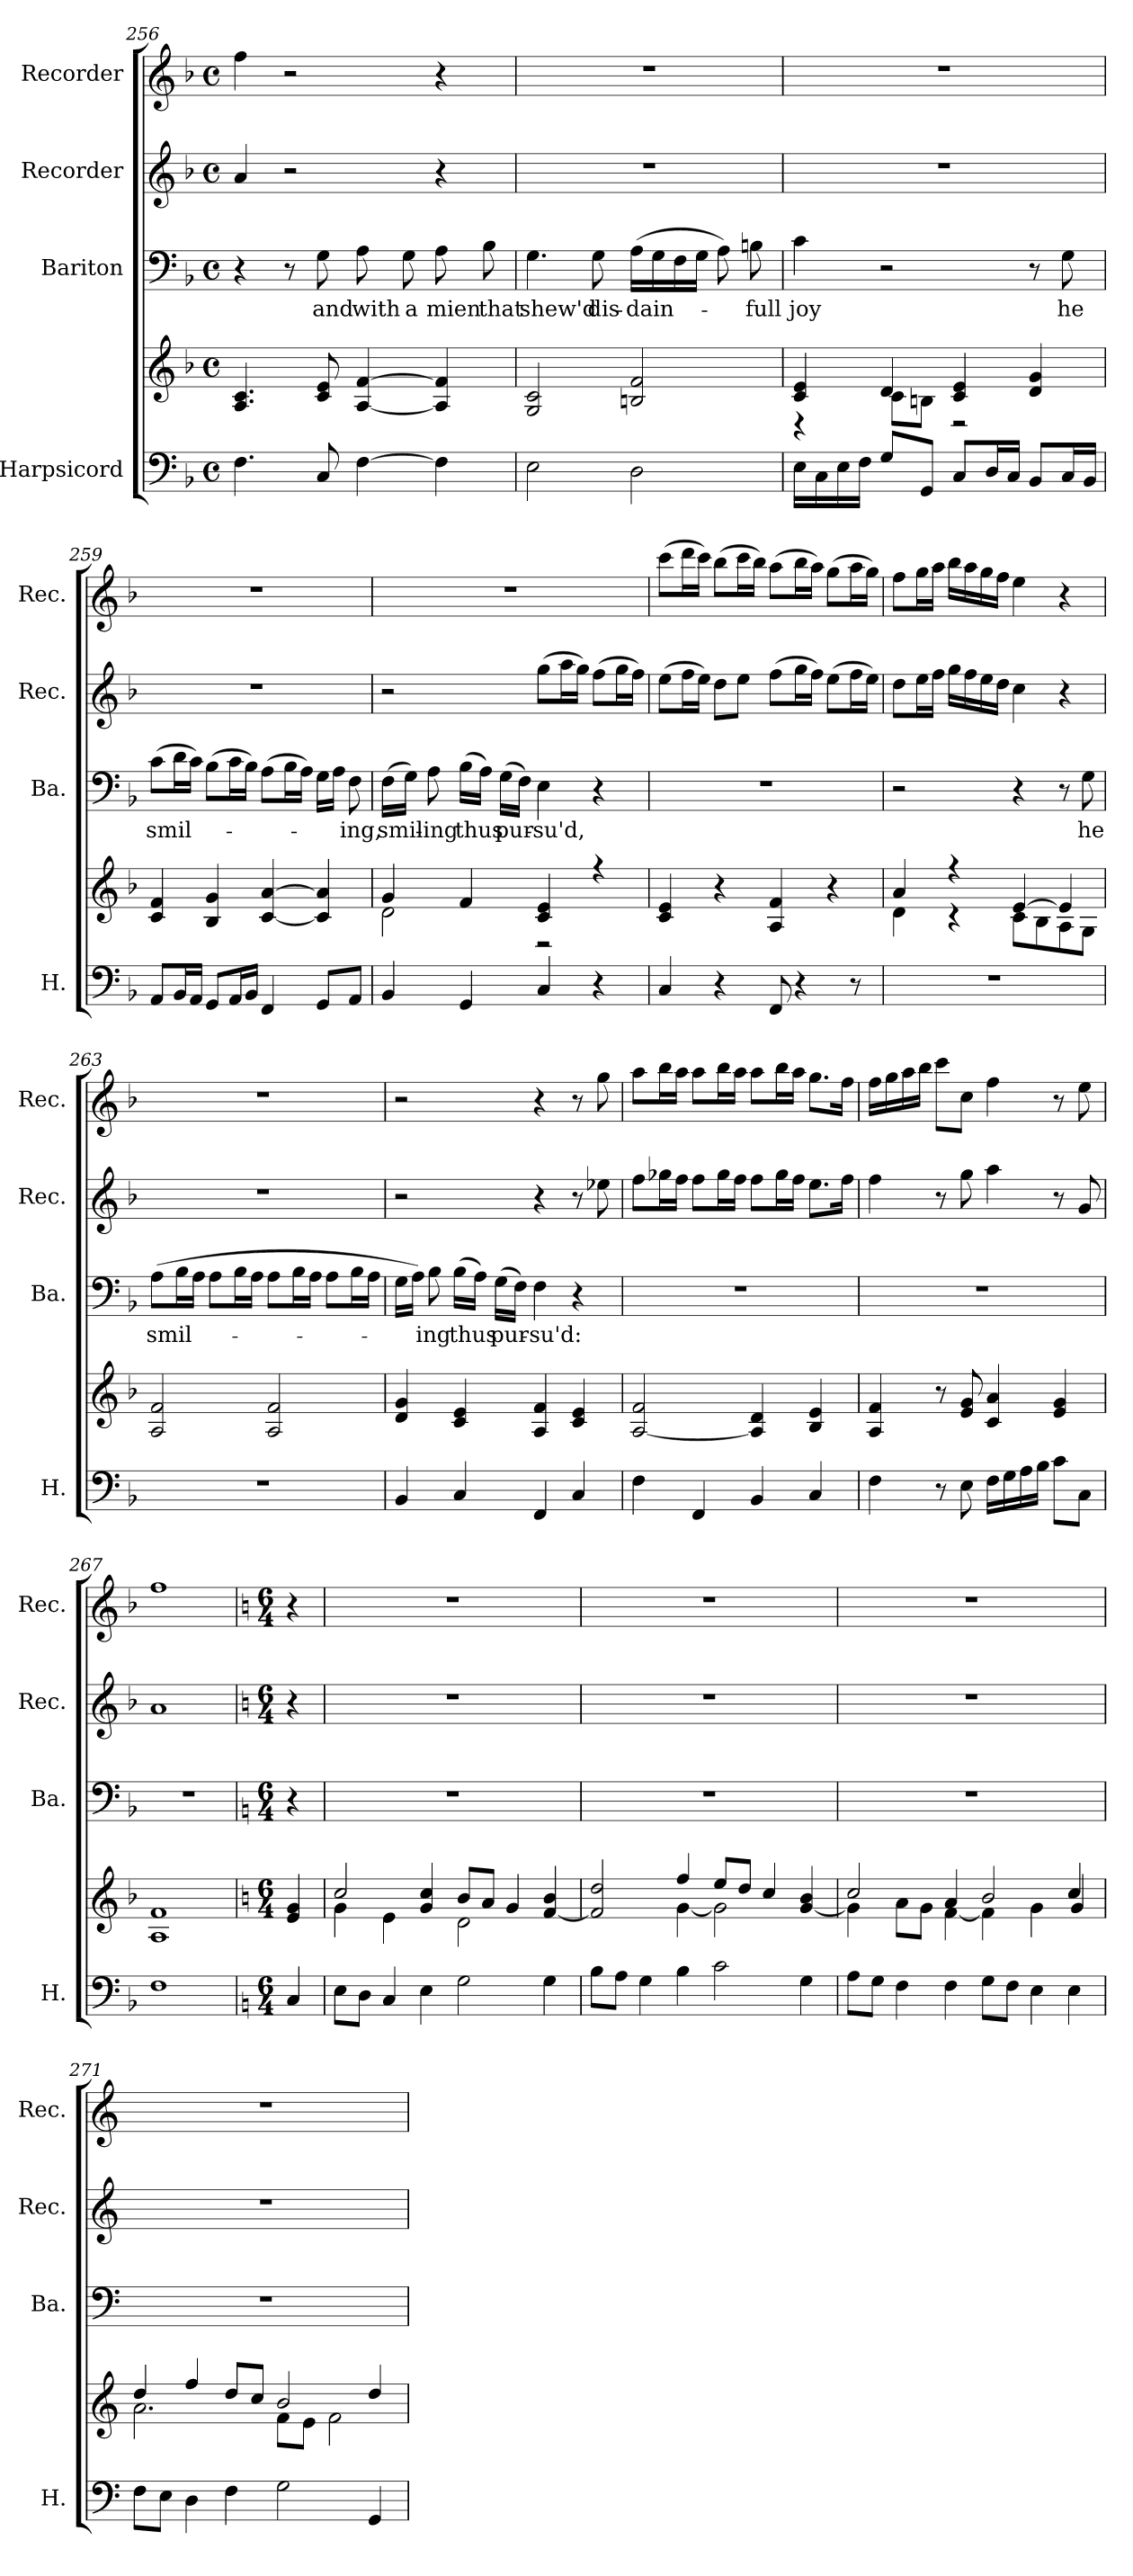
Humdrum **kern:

**kern	**kern	**kern	**text	**kern	**kern
*part4	*part4	*part3	*part3	*part2	*part1
*staff5	*staff4	*staff3	*staff3	*staff2	*staff1
*I"Harpsicord	*	*I"Bariton	*	*I"Recorder	*I"Recorder
*I'H.	*	*I'Ba.	*	*I'Rec.	*I'Rec.
*clefF4	*clefG2	*clefF4	*	*clefG2	*clefG2
*k[b-]	*k[b-]	*k[b-]	*	*k[b-]	*k[b-]
*M4/4	*M4/4	*M4/4	*	*M4/4	*M4/4
*met(c)	*met(c)	*met(c)	*	*met(c)	*met(c)
=256	=256	=256	=256	=256	=256
4.F\	4.A/ 4.c/	4r	.	4a/	4ff\
.	.	8r	.	2r	2r
!	!	!	!LO:LY:b	!	!
8C/	8c/ 8e/	8G\	and	.	.
!	!	!	!LO:LY:b	!	!
[4F\	[4A/ [4f/	8A\	with	.	.
!	!	!	!LO:LY:b	!	!
.	.	8G\	a	.	.
!	!	!	!LO:LY:b	!	!
4F\]	4A/] 4f/]	8A\	mien	4r	4r
!	!	!	!LO:LY:b	!	!
.	.	8B-\	that	.	.
=257	=257	=257	=257	=257	=257
!	!	!	!LO:LY:b	!	!
2E\	2G/ 2c/	4.G\	shew'd	1r	1r
!	!	!	!LO:LY:b	!	!
.	.	8G\	dis-	.	.
!	!	!	!LO:LY:b	!	!
2D\	2Bn/ 2f/	(>16A\LL	-dain-	.	.
.	.	16G\	.	.	.
.	.	16F\	.	.	.
.	.	16G\JJ	.	.	.
.	.	8A\)	.	.	.
!	!	!	!LO:LY:b	!	!
.	.	8Bn\	-full	.	.
!!LO:PB:g=z
=258	=258	=258	=258	=258	=258
*	*^	*	*	*	*
!	!	!	!	!LO:LY:b	!	!
16E\LL	4c/ 4e/	4r	4c\	joy	1r	1r
16C\	.	.	.	.	.	.
16E\	.	.	.	.	.	.
16F\JJ	.	.	.	.	.	.
8G/L	4d/	8c\L	2r	.	.	.
8GG/J	.	8Bn\J	.	.	.	.
8C/L	4c/ 4e/	2r	.	.	.	.
16D/L	.	.	.	.	.	.
16C/JJ	.	.	.	.	.	.
8BB-/L	4d/ 4g/	.	8r	.	.	.
!	!	!	!	!LO:LY:b	!	!
16C/L	.	.	8G\	he	.	.
16BB-/JJ	.	.	.	.	.	.
*	*v	*v	*	*	*	*
=259	=259	=259	=259	=259	=259
!	!	!	!LO:LY:b	!	!
8AA/L	4c/ 4f/	(>8c\L	smil-	1r	1r
16BB-/L	.	16d\L	.	.	.
16AA/JJ	.	16c\JJ)	.	.	.
8GG/L	4B-/ 4g/	(>8B-\L	.	.	.
16AA/L	.	16c\L	.	.	.
16BB-/JJ	.	16B-\JJ)	.	.	.
4FF/	[4c/ [4a/	(>8A\L	.	.	.
.	.	16B-\L	.	.	.
.	.	16A\JJ)	.	.	.
8GG/L	4c/] 4a/]	16G\LL	.	.	.
.	.	16A\JJ	.	.	.
!	!	!	!LO:LY:b	!	!
8AA/J	.	8F\	-ing,	.	.
!!LO:LB:g=z
=260	=260	=260	=260	=260	=260
*	*^	*	*	*	*
!	!	!	!	!LO:LY:b	!	!
4BB-/	4g/	2d\	(>16F\LL	smil-	2r	1r
.	.	.	16G\JJ)	.	.	.
!	!	!	!	!LO:LY:b	!	!
.	.	.	8A\	-ing	.	.
!	!	!	!	!LO:LY:b	!	!
4GG/	4f/	.	(>16B-\LL	thus	.	.
.	.	.	16A\JJ)	.	.	.
!	!	!	!	!LO:LY:b	!	!
.	.	.	(>16G\LL	pur-	.	.
.	.	.	16F\JJ)	.	.	.
!	!	!	!	!LO:LY:b	!	!
4C/	4c/ 4e/	2r	4E\	-su'd,	(>8gg\L	.
.	.	.	.	.	16aa\L	.
.	.	.	.	.	16gg\JJ)	.
4r	4r	.	4r	.	(>8ff\L	.
.	.	.	.	.	16gg\L	.
.	.	.	.	.	16ff\JJ)	.
*	*v	*v	*	*	*	*
=261	=261	=261	=261	=261	=261
4C/	4c/ 4e/	1r	.	(>8ee\L	(>8ccc\L
.	.	.	.	16ff\L	16ddd\L
.	.	.	.	16ee\JJ)	16ccc\JJ)
4r	4r	.	.	8dd\L	(>8bb-\L
.	.	.	.	8ee\J	16ccc\L
.	.	.	.	.	16bb-\JJ)
8FF/	4A/ 4f/	.	.	(>8ff\L	(>8aa\L
4r	.	.	.	16gg\L	16bb-\L
.	.	.	.	16ff\JJ)	16aa\JJ)
.	4r	.	.	(>8ee\L	(>8gg\L
8r	.	.	.	16ff\L	16aa\L
.	.	.	.	16ee\JJ)	16gg\JJ)
!!LO:PB:g=z
=262	=262	=262	=262	=262	=262
*	*^	*	*	*	*
1r	4a/	4d\	2r	.	8dd\L	8ff\L
.	.	.	.	.	16ee\L	16gg\L
.	.	.	.	.	16ff\JJ	16aa\JJ
.	4r	4r	.	.	16gg\LL	16bb-\LL
.	.	.	.	.	16ff\	16aa\
.	.	.	.	.	16ee\	16gg\
.	.	.	.	.	16dd\JJ	16ff\JJ
.	[4e/	8c\L	4r	.	4cc\	4ee\
.	.	8B-\	.	.	.	.
.	4e/]	8A\	8r	.	4r	4r
!	!	!	!	!LO:LY:b	!	!
.	.	8G\J	8G\	he	.	.
=263	=263	=263	=263	=263	=263	=263
!	!	!	!	!LO:LY:b	!	!
*	*v	*v	*	*	*	*
1r	2A/ 2f/	(>8A\L	smil-	1r	1r
.	.	16B-\L	.	.	.
.	.	16A\JJ	.	.	.
.	.	8A\L	.	.	.
.	.	16B-\L	.	.	.
.	.	16A\JJ	.	.	.
.	2A/ 2f/	8A\L	.	.	.
.	.	16B-\L	.	.	.
.	.	16A\JJ	.	.	.
.	.	8A\L	.	.	.
.	.	16B-\L	.	.	.
.	.	16A\JJ	.	.	.
=264	=264	=264	=264	=264	=264
4BB-/	4d/ 4g/	16G\LL	.	2r	2r
.	.	16A\JJ)	.	.	.
!	!	!	!LO:LY:b	!	!
.	.	8B-\	-ing	.	.
!	!	!	!LO:LY:b	!	!
4C/	4c/ 4e/	(>16B-\LL	thus	.	.
.	.	16A\JJ)	.	.	.
!	!	!	!LO:LY:b	!	!
.	.	(>16G\LL	pur-	.	.
.	.	16F\JJ)	.	.	.
!	!	!	!LO:LY:b	!	!
4FF/	4A/ 4f/	4F\	-su'd:	4r	4r
4C/	4c/ 4e/	4r	.	8r	8r
.	.	.	.	8ee-X\	8gg\
!!LO:LB:g=z
=265	=265	=265	=265	=265	=265
4F\	[2A/ 2f/	1r	.	8ff\L	8aa\L
.	.	.	.	16gg-X\L	16bb-\L
.	.	.	.	16ff\JJ	16aa\JJ
4FF/	.	.	.	8ff\L	8aa\L
.	.	.	.	16gg-\L	16bb-\L
.	.	.	.	16ff\JJ	16aa\JJ
4BB-/	4A/] 4d/	.	.	8ff\L	8aa\L
.	.	.	.	16gg-\L	16bb-\L
.	.	.	.	16ff\JJ	16aa\JJ
4C/	4B-/ 4e/	.	.	8.ee\L	8.gg\L
.	.	.	.	16ff\Jk	16ff\Jk
=266	=266	=266	=266	=266	=266
4F\	4A/ 4f/	1r	.	4ff\	16ff\LL
.	.	.	.	.	16gg\
.	.	.	.	.	16aa\
.	.	.	.	.	16bb-\JJ
8r	8r	.	.	8r	8ccc\L
8E\	8e/ 8g/	.	.	8gg\	8cc\J
16F\LL	4c/ 4a/	.	.	4aa\	4ff\
16G\	.	.	.	.	.
16A\	.	.	.	.	.
16B-\JJ	.	.	.	.	.
8c\L	4e/ 4g/	.	.	8r	8r
8C\J	.	.	.	8g/	8ee\
=267	=267	=267	=267	=267	=267
1F	1A 1f	1r	.	1a	1ff
=267X1	=267X1	=267X1	=267X1	=267X1	=267X1
*k[]	*k[]	*k[]	*	*k[]	*k[]
*M6/4	*M6/4	*M6/4	*	*M6/4	*M6/4
4C/	4e/ 4g/	4r	.	4r	4r
!!LO:PB:g=z
=268	=268	=268	=268	=268	=268
*	*^	*	*	*	*
8E\L	2cc/	4g\	1.r	.	1.r	1.r
8D\J	.	.	.	.	.	.
4C/	.	4e\	.	.	.	.
4E\	4g/ 4cc/	4ryy	.	.	.	.
2G\	8b/L	2d\	.	.	.	.
.	8a/J	.	.	.	.	.
.	4g/	.	.	.	.	.
4G\	[4f/ 4b/	4ryy	.	.	.	.
=269	=269	=269	=269	=269	=269	=269
8B\L	2f/] 2dd/	2ryy	1.r	.	1.r	1.r
8A\J	.	.	.	.	.	.
4G\	.	.	.	.	.	.
4B\	4ff/	[4g\	.	.	.	.
2c\	8ee/L	2g\]	.	.	.	.
.	8dd/J	.	.	.	.	.
.	4cc/	.	.	.	.	.
4G\	[4g/ 4b/	4ryy	.	.	.	.
=270	=270	=270	=270	=270	=270	=270
8A\L	2cc/	4g\]	1.r	.	1.r	1.r
8G\J	.	.	.	.	.	.
4F\	.	8a\L	.	.	.	.
.	.	8g\J	.	.	.	.
4F\	4a/	[4f\	.	.	.	.
8G\L	2b/	4f\]	.	.	.	.
8F\J	.	.	.	.	.	.
4E\	.	4g\	.	.	.	.
4E\	4cc/	4g/	.	.	.	.
=271	=271	=271	=271	=271	=271	=271
8F\L	4dd/	2.a\	1.r	.	1.r	1.r
8E\J	.	.	.	.	.	.
4D\	4ff/	.	.	.	.	.
4F\	8dd/L	.	.	.	.	.
.	8cc/J	.	.	.	.	.
2G\	2b/	8f\L	.	.	.	.
.	.	8e\J	.	.	.	.
.	.	2f\	.	.	.	.
4GG/	4dd/	.	.	.	.	.
*	*v	*v	*	*	*	*
=	=	=	=	=	=
*-	*-	*-	*-	*-	*-
